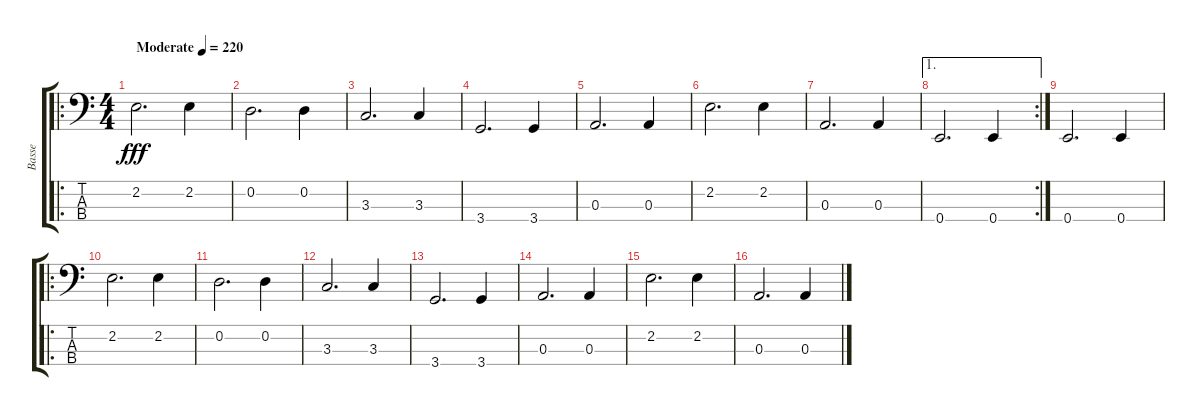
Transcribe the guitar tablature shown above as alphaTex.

\track ("Basse" "Basse") {instrument electricbassfinger}
\staff {score tabs}
\tuning (G2 D2 A1 E1) {hide}
\ro
\ts (4 4)
\tempo (220 "Moderate")
\clef f4
\ks c
2.2.2{d dy fff instrument electricbassfinger} 2.2.4 |
0.2.2{d} 0.2.4 |
3.3.2{d} 3.3.4 |
3.4.2{d} 3.4.4 |
0.3.2{d} 0.3.4 |
2.2.2{d} 2.2.4 |
0.3.2{d} 0.3.4 |
\ae 1
\rc 2
0.4.2{d} 0.4.4 |
0.4.2{d} 0.4.4 |
\ro
2.2.2{d} 2.2.4 |
0.2.2{d} 0.2.4 |
3.3.2{d} 3.3.4 |
3.4.2{d} 3.4.4 |
0.3.2{d} 0.3.4 |
2.2.2{d} 2.2.4 |
0.3.2{d} 0.3.4
